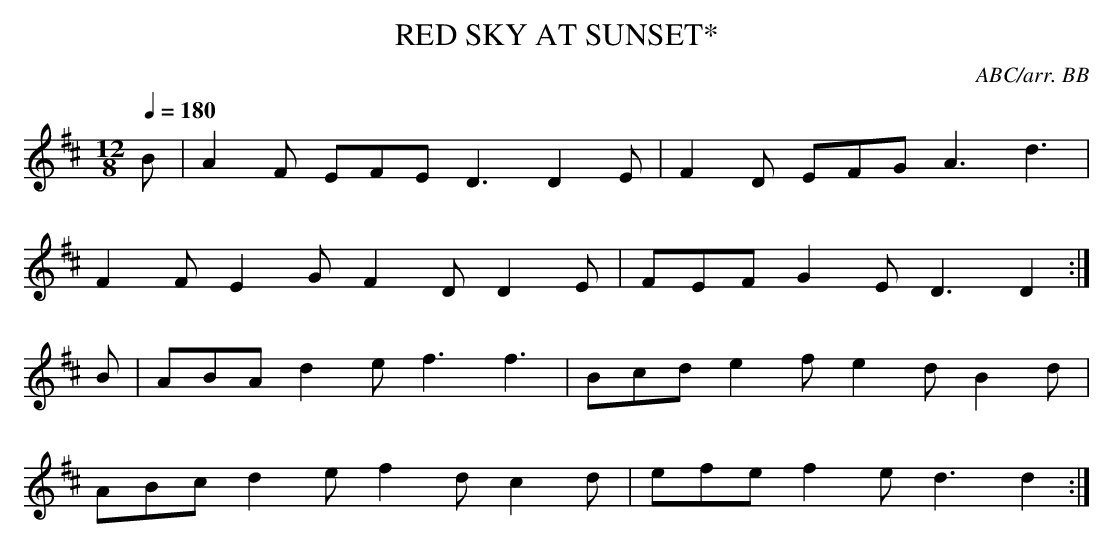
X:1
T:RED SKY AT SUNSET*
C:ABC/arr. BB
Q:1/4=180
L:1/8
M:12/8
K:D
B|A2F EFE D3 D2E|F2D EFG A3 d3|
F2F E2G F2D D2E|FEF G2E D3 D2:|
B|ABA d2e f3 f3|Bcd e2f e2d B2d|
ABc d2e f2d c2d|efe f2e d3 d2:|
